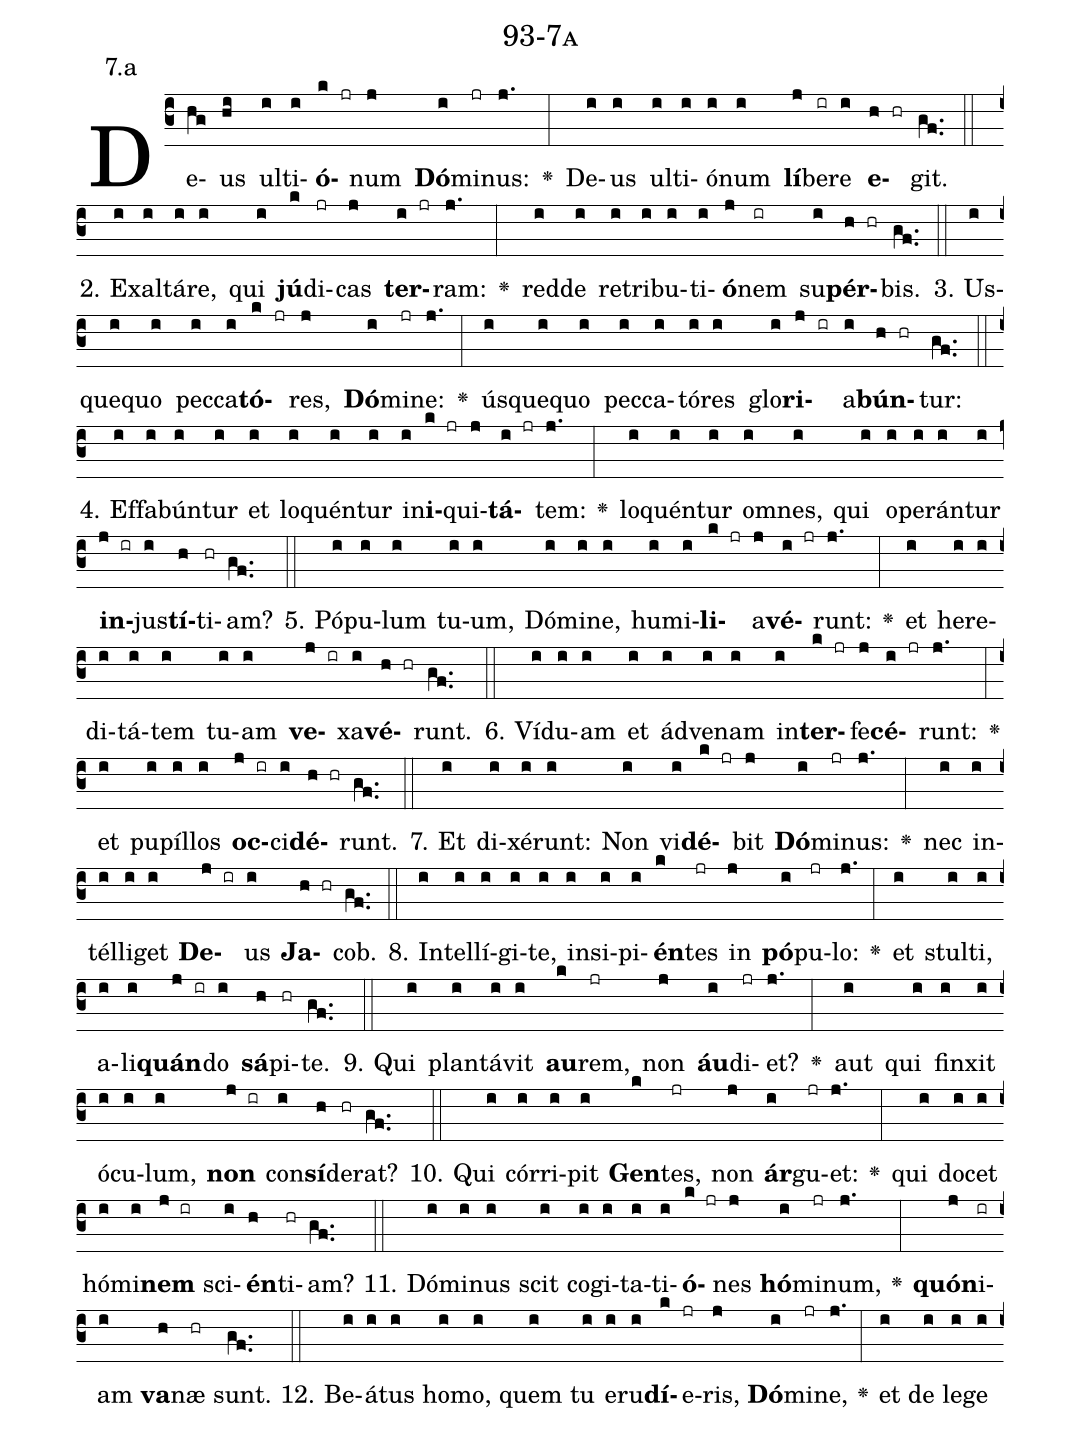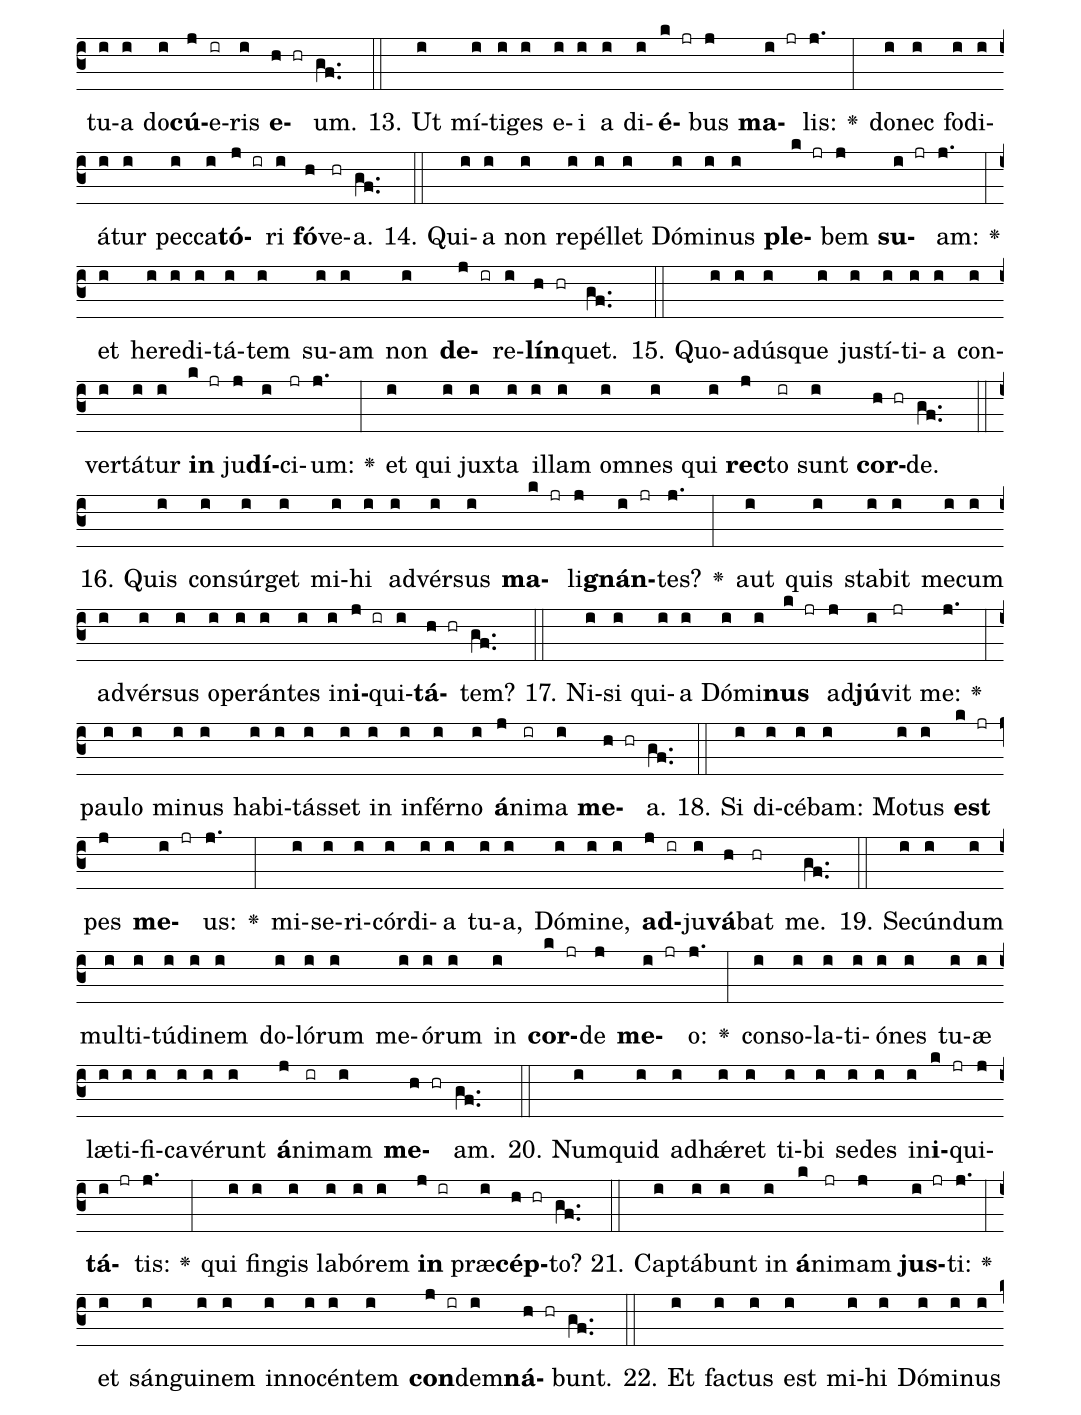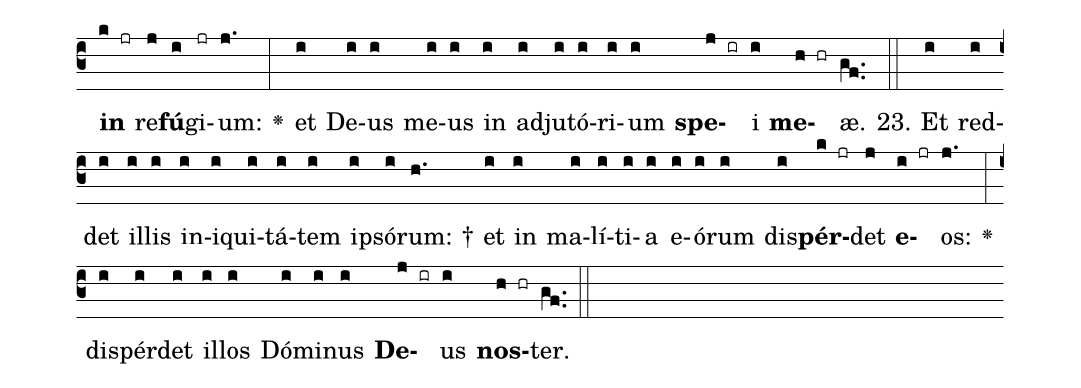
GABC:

name: 93-7a;
annotation: 7.a;
%%
(c3)De(hg)us(hi) ul(i)ti(i)<b>ó</b>(k jr)num(j) <b>Dó</b>(i)mi(jr)nus:(j.) <v>\greheightstar</v>(:) De(i)us(i) ul(i)ti(i)ó(i)num(i) <b>lí</b>(j)be(ir)re(i) <b>e</b>(h hr)git.(gf..) (::)
2. Ex(i)al(i)tá(i)re,(i) qui(i) <b>jú</b>(k)di(jr)cas(j) <b>ter</b>(i jr)ram:(j.) <v>\greheightstar</v>(:) red(i)de(i) re(i)tri(i)bu(i)ti(i)<b>ó</b>(j)nem(ir) su(i)<b>pér</b>(h hr)bis.(gf..) (::)
3. Us(i)que(i)quo(i) pec(i)ca(i)<b>tó</b>(k jr)res,(j) <b>Dó</b>(i)mi(jr)ne:(j.) <v>\greheightstar</v>(:) ús(i)que(i)quo(i) pec(i)ca(i)tó(i)res(i) glo(i)<b>ri</b>(j ir)a(i)<b>bún</b>(h hr)tur:(gf..) (::)
4. Ef(i)fa(i)bún(i)tur(i) et(i) lo(i)quén(i)tur(i) in(i)<b>i</b>(k jr)qui(j)<b>tá</b>(i jr)tem:(j.) <v>\greheightstar</v>(:) lo(i)quén(i)tur(i) om(i)nes,(i) qui(i) o(i)pe(i)rán(i)tur(i) <b>in</b>(j ir)jus(i)<b>tí</b>(h)ti(hr)am?(gf..) (::)
5. Pó(i)pu(i)lum(i) tu(i)um,(i) Dó(i)mi(i)ne,(i) hu(i)mi(i)<b>li</b>(k jr)a(j)<b>vé</b>(i jr)runt:(j.) <v>\greheightstar</v>(:) et(i) he(i)re(i)di(i)tá(i)tem(i) tu(i)am(i) <b>ve</b>(j ir)xa(i)<b>vé</b>(h hr)runt.(gf..) (::)
6. Ví(i)du(i)am(i) et(i) ád(i)ve(i)nam(i) in(i)<b>ter</b>(k jr)fe(j)<b>cé</b>(i jr)runt:(j.) <v>\greheightstar</v>(:) et(i) pu(i)píl(i)los(i) <b>oc</b>(j ir)ci(i)<b>dé</b>(h hr)runt.(gf..) (::)
7. Et(i) di(i)xé(i)runt:(i) Non(i) vi(i)<b>dé</b>(k jr)bit(j) <b>Dó</b>(i)mi(jr)nus:(j.) <v>\greheightstar</v>(:) nec(i) in(i)tél(i)li(i)get(i) <b>De</b>(j ir)us(i) <b>Ja</b>(h hr)cob.(gf..) (::)
8. In(i)tel(i)lí(i)gi(i)te,(i) in(i)si(i)pi(i)<b>én</b>(k)tes(jr) in(j) <b>pó</b>(i)pu(jr)lo:(j.) <v>\greheightstar</v>(:) et(i) stul(i)ti,(i) a(i)li(i)<b>quán</b>(j ir)do(i) <b>sá</b>(h)pi(hr)te.(gf..) (::)
9. Qui(i) plan(i)tá(i)vit(i) <b>au</b>(k)rem,(jr) non(j) <b>áu</b>(i)di(jr)et?(j.) <v>\greheightstar</v>(:) aut(i) qui(i) fin(i)xit(i) ó(i)cu(i)lum,(i) <b>non</b>(j ir) con(i)<b>sí</b>(h)de(hr)rat?(gf..) (::)
10. Qui(i) cór(i)ri(i)pit(i) <b>Gen</b>(k)tes,(jr) non(j) <b>ár</b>(i)gu(jr)et:(j.) <v>\greheightstar</v>(:) qui(i) do(i)cet(i) hó(i)mi(i)<b>nem</b>(j ir) sci(i)<b>én</b>(h)ti(hr)am?(gf..) (::)
11. Dó(i)mi(i)nus(i) scit(i) co(i)gi(i)ta(i)ti(i)<b>ó</b>(k jr)nes(j) <b>hó</b>(i)mi(jr)num,(j.) <v>\greheightstar</v>(:) <b>quón</b>(j)i(ir)am(i) <b>va</b>(h)næ(hr) sunt.(gf..) (::)
12. Be(i)á(i)tus(i) ho(i)mo,(i) quem(i) tu(i) e(i)ru(i)<b>dí</b>(k)e(jr)ris,(j) <b>Dó</b>(i)mi(jr)ne,(j.) <v>\greheightstar</v>(:) et(i) de(i) le(i)ge(i) tu(i)a(i) do(i)<b>cú</b>(j)e(ir)ris(i) <b>e</b>(h hr)um.(gf..) (::)
13. Ut(i) mí(i)ti(i)ges(i) e(i)i(i) a(i) di(i)<b>é</b>(k jr)bus(j) <b>ma</b>(i jr)lis:(j.) <v>\greheightstar</v>(:) do(i)nec(i) fo(i)di(i)á(i)tur(i) pec(i)ca(i)<b>tó</b>(j ir)ri(i) <b>fó</b>(h)ve(hr)a.(gf..) (::)
14. Qui(i)a(i) non(i) re(i)pél(i)let(i) Dó(i)mi(i)nus(i) <b>ple</b>(k jr)bem(j) <b>su</b>(i jr)am:(j.) <v>\greheightstar</v>(:) et(i) he(i)re(i)di(i)tá(i)tem(i) su(i)am(i) non(i) <b>de</b>(j ir)re(i)<b>lín</b>(h hr)quet.(gf..) (::)
15. Quo(i)ad(i)ús(i)que(i) jus(i)tí(i)ti(i)a(i) con(i)ver(i)tá(i)tur(i) <b>in</b>(k jr) ju(j)<b>dí</b>(i)ci(jr)um:(j.) <v>\greheightstar</v>(:) et(i) qui(i) jux(i)ta(i) il(i)lam(i) om(i)nes(i) qui(i) <b>rec</b>(j)to(ir) sunt(i) <b>cor</b>(h hr)de.(gf..) (::)
16. Quis(i) con(i)súr(i)get(i) mi(i)hi(i) ad(i)vér(i)sus(i) <b>ma</b>(k jr)li(j)<b>gnán</b>(i jr)tes?(j.) <v>\greheightstar</v>(:) aut(i) quis(i) sta(i)bit(i) me(i)cum(i) ad(i)vér(i)sus(i) o(i)pe(i)rán(i)tes(i) in(i)<b>i</b>(j ir)qui(i)<b>tá</b>(h hr)tem?(gf..) (::)
17. Ni(i)si(i) qui(i)a(i) Dó(i)mi(i)<b>nus</b>(k jr) ad(j)<b>jú</b>(i)vit(jr) me:(j.) <v>\greheightstar</v>(:) pau(i)lo(i) mi(i)nus(i) ha(i)bi(i)tás(i)set(i) in(i) in(i)fér(i)no(i) <b>á</b>(j)ni(ir)ma(i) <b>me</b>(h hr)a.(gf..) (::)
18. Si(i) di(i)cé(i)bam:(i) Mo(i)tus(i) <b>est</b>(k jr) pes(j) <b>me</b>(i jr)us:(j.) <v>\greheightstar</v>(:) mi(i)se(i)ri(i)cór(i)di(i)a(i) tu(i)a,(i) Dó(i)mi(i)ne,(i) <b>ad</b>(j ir)ju(i)<b>vá</b>(h)bat(hr) me.(gf..) (::)
19. Se(i)cún(i)dum(i) mul(i)ti(i)tú(i)di(i)nem(i) do(i)ló(i)rum(i) me(i)ó(i)rum(i) in(i) <b>cor</b>(k jr)de(j) <b>me</b>(i jr)o:(j.) <v>\greheightstar</v>(:) con(i)so(i)la(i)ti(i)ó(i)nes(i) tu(i)æ(i) læ(i)ti(i)fi(i)ca(i)vé(i)runt(i) <b>á</b>(j)ni(ir)mam(i) <b>me</b>(h hr)am.(gf..) (::)
20. Num(i)quid(i) ad(i)hǽ(i)ret(i) ti(i)bi(i) se(i)des(i) in(i)<b>i</b>(k jr)qui(j)<b>tá</b>(i jr)tis:(j.) <v>\greheightstar</v>(:) qui(i) fin(i)gis(i) la(i)bó(i)rem(i) <b>in</b>(j ir) præ(i)<b>cép</b>(h hr)to?(gf..) (::)
21. Cap(i)tá(i)bunt(i) in(i) <b>á</b>(k)ni(jr)mam(j) <b>jus</b>(i jr)ti:(j.) <v>\greheightstar</v>(:) et(i) sán(i)gui(i)nem(i) in(i)no(i)cén(i)tem(i) <b>con</b>(j ir)dem(i)<b>ná</b>(h hr)bunt.(gf..) (::)
22. Et(i) fac(i)tus(i) est(i) mi(i)hi(i) Dó(i)mi(i)nus(i) <b>in</b>(k jr) re(j)<b>fú</b>(i)gi(jr)um:(j.) <v>\greheightstar</v>(:) et(i) De(i)us(i) me(i)us(i) in(i) ad(i)ju(i)tó(i)ri(i)um(i) <b>spe</b>(j ir)i(i) <b>me</b>(h hr)æ.(gf..) (::)
23. Et(i) red(i)det(i) il(i)lis(i) in(i)i(i)qui(i)tá(i)tem(i) ip(i)só(i)rum: †(h.) et(i) in(i) ma(i)lí(i)ti(i)a(i) e(i)ó(i)rum(i) dis(i)<b>pér</b>(k jr)det(j) <b>e</b>(i jr)os:(j.) <v>\greheightstar</v>(:) dis(i)pér(i)det(i) il(i)los(i) Dó(i)mi(i)nus(i) <b>De</b>(j ir)us(i) <b>nos</b>(h hr)ter.(gf..) (::)
